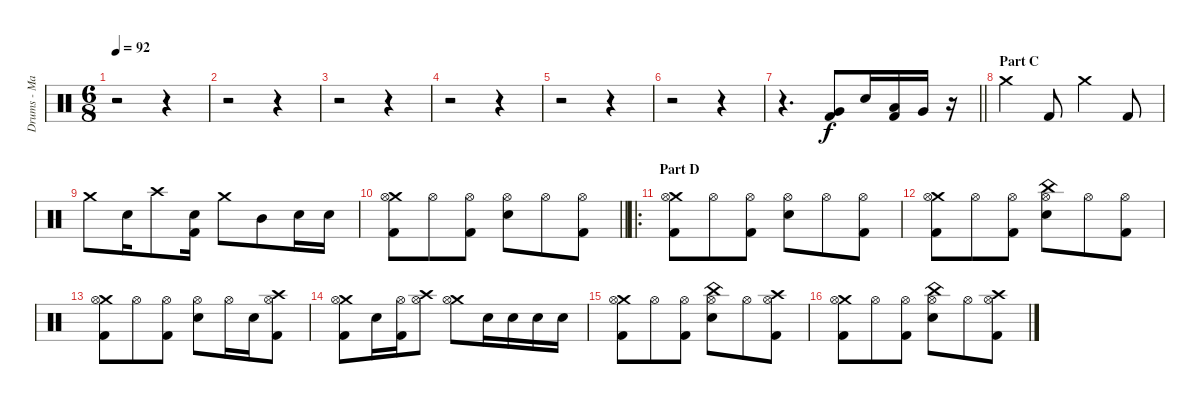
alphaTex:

\track ("Drums - Martin Mendez" "Drums - Ma") {instrument percussion}
\staff {score}
\articulation defaults
\ts (6 8)
\tempo 92
\clef neutral
\ks aminor
r.2{dy f} r.4 |
r.2 r.4 |
r.2 r.4 |
r.2 r.4 |
r.2 r.4 |
r.2 r.4 |
\barLineRight lightlight
r.4{d} ("Very Low Tom (hit)" "Kick (hit) 2").8 "Snare (hit) 2".16 ("Low Tom (hit)" "Kick (hit) 2").16 "Very Low Tom (hit)".16 r.16 |
\section ("" "Part C")
"Crash medium (hit)".4 "Kick (hit) 2".8 "Crash medium (hit)".4 "Kick (hit) 2".8 |
"Crash medium (hit)".8 "Snare (hit) 2".16 "Crash high (hit)".8 ("Snare (hit) 2" "Kick (hit) 2").16 "Crash medium (hit)".8 "Mid Tom (hit)".8 "Snare (hit) 2".16 "Snare (hit) 2".16 |
\barLineRight lightlight
("Crash medium (hit)" "Hi-Hat (open)" "Kick (hit) 2").8 "Hi-Hat (open)".8 ("Hi-Hat (open)" "Kick (hit) 2").8 ("Hi-Hat (open)" "Snare (hit) 2").8 "Hi-Hat (open)".8 ("Hi-Hat (open)" "Kick (hit) 2").8 |
\ro
\section ("" "Part D")
("Crash medium (hit)" "Hi-Hat (open)" "Kick (hit) 2").8 "Hi-Hat (open)".8 ("Hi-Hat (open)" "Kick (hit) 2").8 ("Hi-Hat (open)" "Snare (hit) 2").8 "Hi-Hat (open)".8 ("Hi-Hat (open)" "Kick (hit) 2").8 |
("Crash medium (hit)" "Hi-Hat (open)" "Kick (hit) 2").8 "Hi-Hat (open)".8 ("Hi-Hat (open)" "Kick (hit) 2").8 ("China (hit)" "Hi-Hat (open)" "Snare (hit) 2").8 "Hi-Hat (open)".8 ("Hi-Hat (open)" "Kick (hit) 2").8 |
("Crash medium (hit)" "Hi-Hat (open)" "Kick (hit) 2").8 "Hi-Hat (open)".8 ("Hi-Hat (open)" "Kick (hit) 2").8 ("Hi-Hat (open)" "Snare (hit) 2").8 "Hi-Hat (open)".16 "Snare (hit) 2".16 ("Crash high (hit)" "Hi-Hat (open)" "Kick (hit) 2").8 |
("Crash medium (hit)" "Hi-Hat (open)" "Kick (hit) 2").8 "Snare (hit) 2".16 ("Hi-Hat (open)" "Kick (hit) 2").16 ("Crash high (hit)" "Hi-Hat (open)").8 ("Crash medium (hit)" "Hi-Hat (open)").8 "Snare (hit) 2".16 "Snare (hit) 2".16 "Snare (hit) 2".16 "Snare (hit) 2".16 |
("Crash medium (hit)" "Hi-Hat (open)" "Kick (hit) 2").8 "Hi-Hat (open)".8 ("Hi-Hat (open)" "Kick (hit) 2").8 ("China (hit)" "Hi-Hat (open)" "Snare (hit) 2").8 "Hi-Hat (open)".8 ("Crash high (hit)" "Hi-Hat (open)" "Kick (hit) 2").8 |
("Crash medium (hit)" "Hi-Hat (open)" "Kick (hit) 2").8 "Hi-Hat (open)".8 ("Hi-Hat (open)" "Kick (hit) 2").8 ("China (hit)" "Hi-Hat (open)" "Snare (hit) 2").8 "Hi-Hat (open)".8 ("Crash high (hit)" "Hi-Hat (open)" "Kick (hit) 2").8
